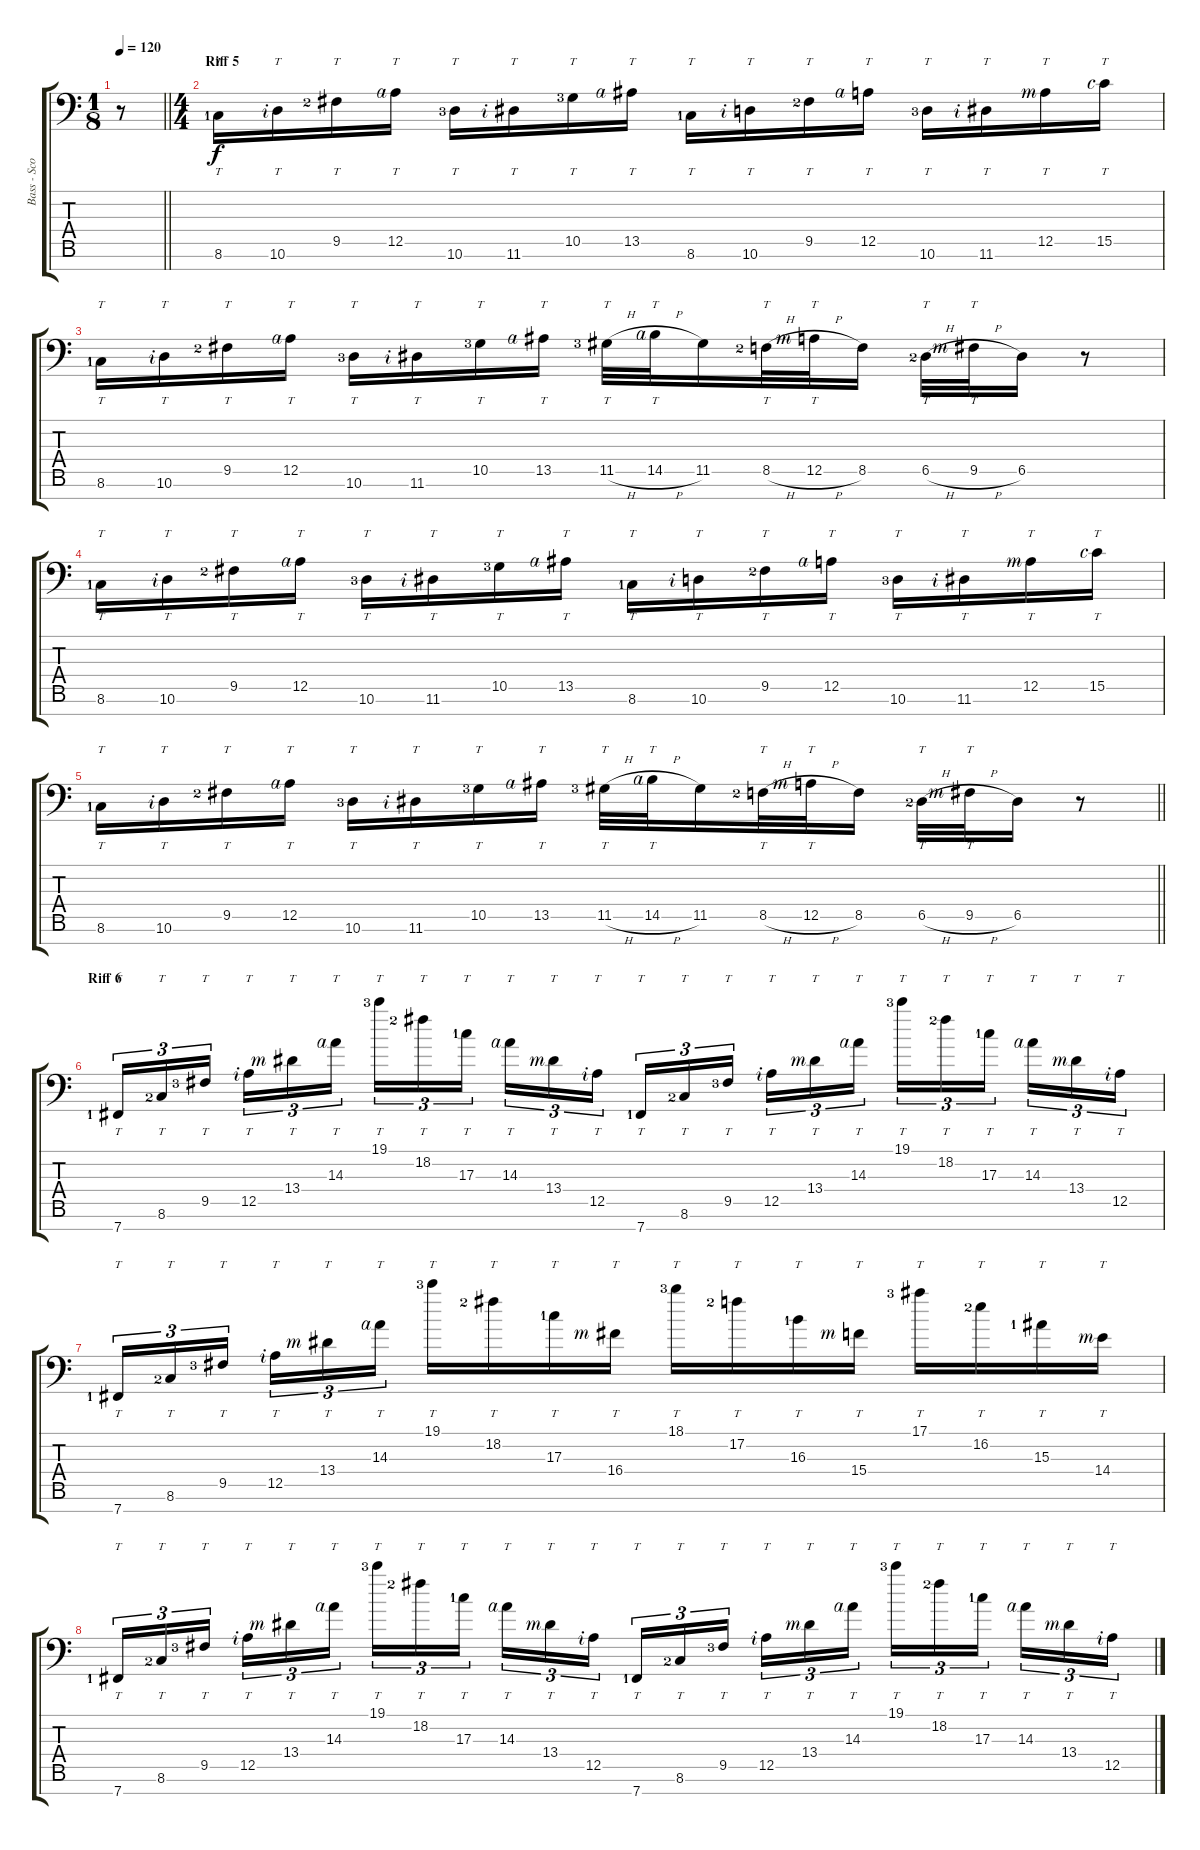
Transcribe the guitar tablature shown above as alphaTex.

\track ("Bass - Scott Plummer" "Bass - Sco") {instrument electricbassfinger}
\staff {score tabs}
\tuning (F3 C3 G2 D2 A1 E1 B0) {hide}
\ts (1 8)
\tempo 120
\clef f4
\barLineRight lightlight
\ks c
r.8{dy f} |
\ts (4 4)
\section ("" "Riff 5")
8.6{lf 2}.16{tt instrument electricbassfinger} 10.6{rf 2}.16{tt} 9.5{lf 3}.16{tt} 12.5{rf 4}.16{tt} 10.6{lf 4}.16{tt} 11.6{rf 2}.16{tt} 10.5{lf 4}.16{tt} 13.5{rf 4}.16{tt} 8.6{lf 2}.16{tt} 10.6{rf 2}.16{tt} 9.5{lf 3}.16{tt} 12.5{rf 4}.16{tt} 10.6{lf 4}.16{tt} 11.6{rf 2}.16{tt} 12.5{rf 3}.16{tt} 15.5{rf 5}.16{tt} |
8.6{lf 2}.16{tt} 10.6{rf 2}.16{tt} 9.5{lf 3}.16{tt} 12.5{rf 4}.16{tt} 10.6{lf 4}.16{tt} 11.6{rf 2}.16{tt} 10.5{lf 4}.16{tt} 13.5{rf 4}.16{tt} 11.5{h lf 4}.32{tt} 14.5{h rf 4}.32{tt} 11.5.16 8.5{h lf 3}.32{tt} 12.5{h rf 3}.32{tt} 8.5.16 6.5{h lf 3}.32{tt} 9.5{h rf 3}.32{tt} 6.5.16 r.8 |
8.6{lf 2}.16{tt} 10.6{rf 2}.16{tt} 9.5{lf 3}.16{tt} 12.5{rf 4}.16{tt} 10.6{lf 4}.16{tt} 11.6{rf 2}.16{tt} 10.5{lf 4}.16{tt} 13.5{rf 4}.16{tt} 8.6{lf 2}.16{tt} 10.6{rf 2}.16{tt} 9.5{lf 3}.16{tt} 12.5{rf 4}.16{tt} 10.6{lf 4}.16{tt} 11.6{rf 2}.16{tt} 12.5{rf 3}.16{tt} 15.5{rf 5}.16{tt} |
\barLineRight lightlight
8.6{lf 2}.16{tt} 10.6{rf 2}.16{tt} 9.5{lf 3}.16{tt} 12.5{rf 4}.16{tt} 10.6{lf 4}.16{tt} 11.6{rf 2}.16{tt} 10.5{lf 4}.16{tt} 13.5{rf 4}.16{tt} 11.5{h lf 4}.32{tt} 14.5{h rf 4}.32{tt} 11.5.16 8.5{h lf 3}.32{tt} 12.5{h rf 3}.32{tt} 8.5.16 6.5{h lf 3}.32{tt} 9.5{h rf 3}.32{tt} 6.5.16 r.8 |
\section ("" "Riff 6")
7.7{lf 2}.16{tt tu (3 2)} 8.6{lf 3}.16{tt tu (3 2)} 9.5{lf 4}.16{tt tu (3 2) beam splitsecondary} 12.5{rf 2}.16{tt tu (3 2)} 13.4{rf 3}.16{tt tu (3 2)} 14.3{rf 4}.16{tt tu (3 2)} 19.1{lf 4}.16{tt tu (3 2)} 18.2{lf 3}.16{tt tu (3 2)} 17.3{lf 2}.16{tt tu (3 2) beam splitsecondary} 14.3{rf 4}.16{tt tu (3 2)} 13.4{rf 3}.16{tt tu (3 2)} 12.5{rf 2}.16{tt tu (3 2)} 7.7{lf 2}.16{tt tu (3 2)} 8.6{lf 3}.16{tt tu (3 2)} 9.5{lf 4}.16{tt tu (3 2) beam splitsecondary} 12.5{rf 2}.16{tt tu (3 2)} 13.4{rf 3}.16{tt tu (3 2)} 14.3{rf 4}.16{tt tu (3 2)} 19.1{lf 4}.16{tt tu (3 2)} 18.2{lf 3}.16{tt tu (3 2)} 17.3{lf 2}.16{tt tu (3 2) beam splitsecondary} 14.3{rf 4}.16{tt tu (3 2)} 13.4{rf 3}.16{tt tu (3 2)} 12.5{rf 2}.16{tt tu (3 2)} |
7.7{lf 2}.16{tt tu (3 2)} 8.6{lf 3}.16{tt tu (3 2)} 9.5{lf 4}.16{tt tu (3 2) beam splitsecondary} 12.5{rf 2}.16{tt tu (3 2)} 13.4{rf 3}.16{tt tu (3 2)} 14.3{rf 4}.16{tt tu (3 2)} 19.1{lf 4}.16{tt} 18.2{lf 3}.16{tt} 17.3{lf 2}.16{tt} 16.4{rf 3}.16{tt} 18.1{lf 4}.16{tt} 17.2{lf 3}.16{tt} 16.3{lf 2}.16{tt} 15.4{rf 3}.16{tt} 17.1{lf 4}.16{tt} 16.2{lf 3}.16{tt} 15.3{lf 2}.16{tt} 14.4{rf 3}.16{tt} |
7.7{lf 2}.16{tt tu (3 2)} 8.6{lf 3}.16{tt tu (3 2)} 9.5{lf 4}.16{tt tu (3 2) beam splitsecondary} 12.5{rf 2}.16{tt tu (3 2)} 13.4{rf 3}.16{tt tu (3 2)} 14.3{rf 4}.16{tt tu (3 2)} 19.1{lf 4}.16{tt tu (3 2)} 18.2{lf 3}.16{tt tu (3 2)} 17.3{lf 2}.16{tt tu (3 2) beam splitsecondary} 14.3{rf 4}.16{tt tu (3 2)} 13.4{rf 3}.16{tt tu (3 2)} 12.5{rf 2}.16{tt tu (3 2)} 7.7{lf 2}.16{tt tu (3 2)} 8.6{lf 3}.16{tt tu (3 2)} 9.5{lf 4}.16{tt tu (3 2) beam splitsecondary} 12.5{rf 2}.16{tt tu (3 2)} 13.4{rf 3}.16{tt tu (3 2)} 14.3{rf 4}.16{tt tu (3 2)} 19.1{lf 4}.16{tt tu (3 2)} 18.2{lf 3}.16{tt tu (3 2)} 17.3{lf 2}.16{tt tu (3 2) beam splitsecondary} 14.3{rf 4}.16{tt tu (3 2)} 13.4{rf 3}.16{tt tu (3 2)} 12.5{rf 2}.16{tt tu (3 2)}
